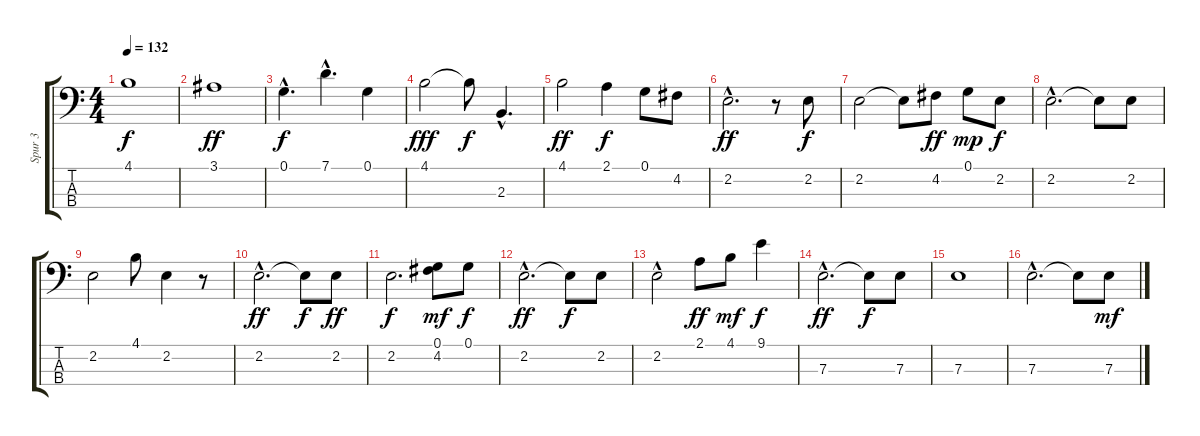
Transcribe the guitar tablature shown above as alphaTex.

\track ("Spur 3" "Spur 3") {instrument fretlessbass}
\staff {score tabs}
\tuning (G2 D2 A1 E1) {hide}
\ts (4 4)
\tempo 132
\clef f4
\ks c
4.1.1{dy f} |
3.1.1{dy ff} |
0.1{hac}.4{d dy f} 7.1{hac}.4{d} 0.1.4 |
4.1.2{dy fff} 4.1{t}.8{dy f} 2.3{hac}.4{d} |
4.1.2{dy ff} 2.1.4{dy f} 0.1.8 4.2.8 |
2.2{hac}.2{d dy ff} r.8 2.2.8{dy f} |
2.2.2 2.2{t}.8 4.2.8{dy ff} 0.1.8{dy mp} 2.2.8{dy f} |
2.2{hac}.2{d} 2.2{t}.8 2.2.8 |
2.2.2 4.1.8 2.2.4 r.8 |
2.2{hac}.2{d dy ff} 2.2{t}.8{dy f} 2.2.8{dy ff} |
2.2.2{d dy f} (0.1 4.2).8{dy mf} 0.1.8{dy f} |
2.2{hac}.2{d dy ff} 2.2{t}.8{dy f} 2.2.8 |
2.2{hac}.2 2.1.8{dy ff} 4.1.8{dy mf} 9.1.4{dy f} |
7.3{hac}.2{d dy ff} 7.3{t}.8{dy f} 7.3.8 |
7.3.1 |
7.3{hac}.2{d} 7.3{t}.8 7.3.8{dy mf}
